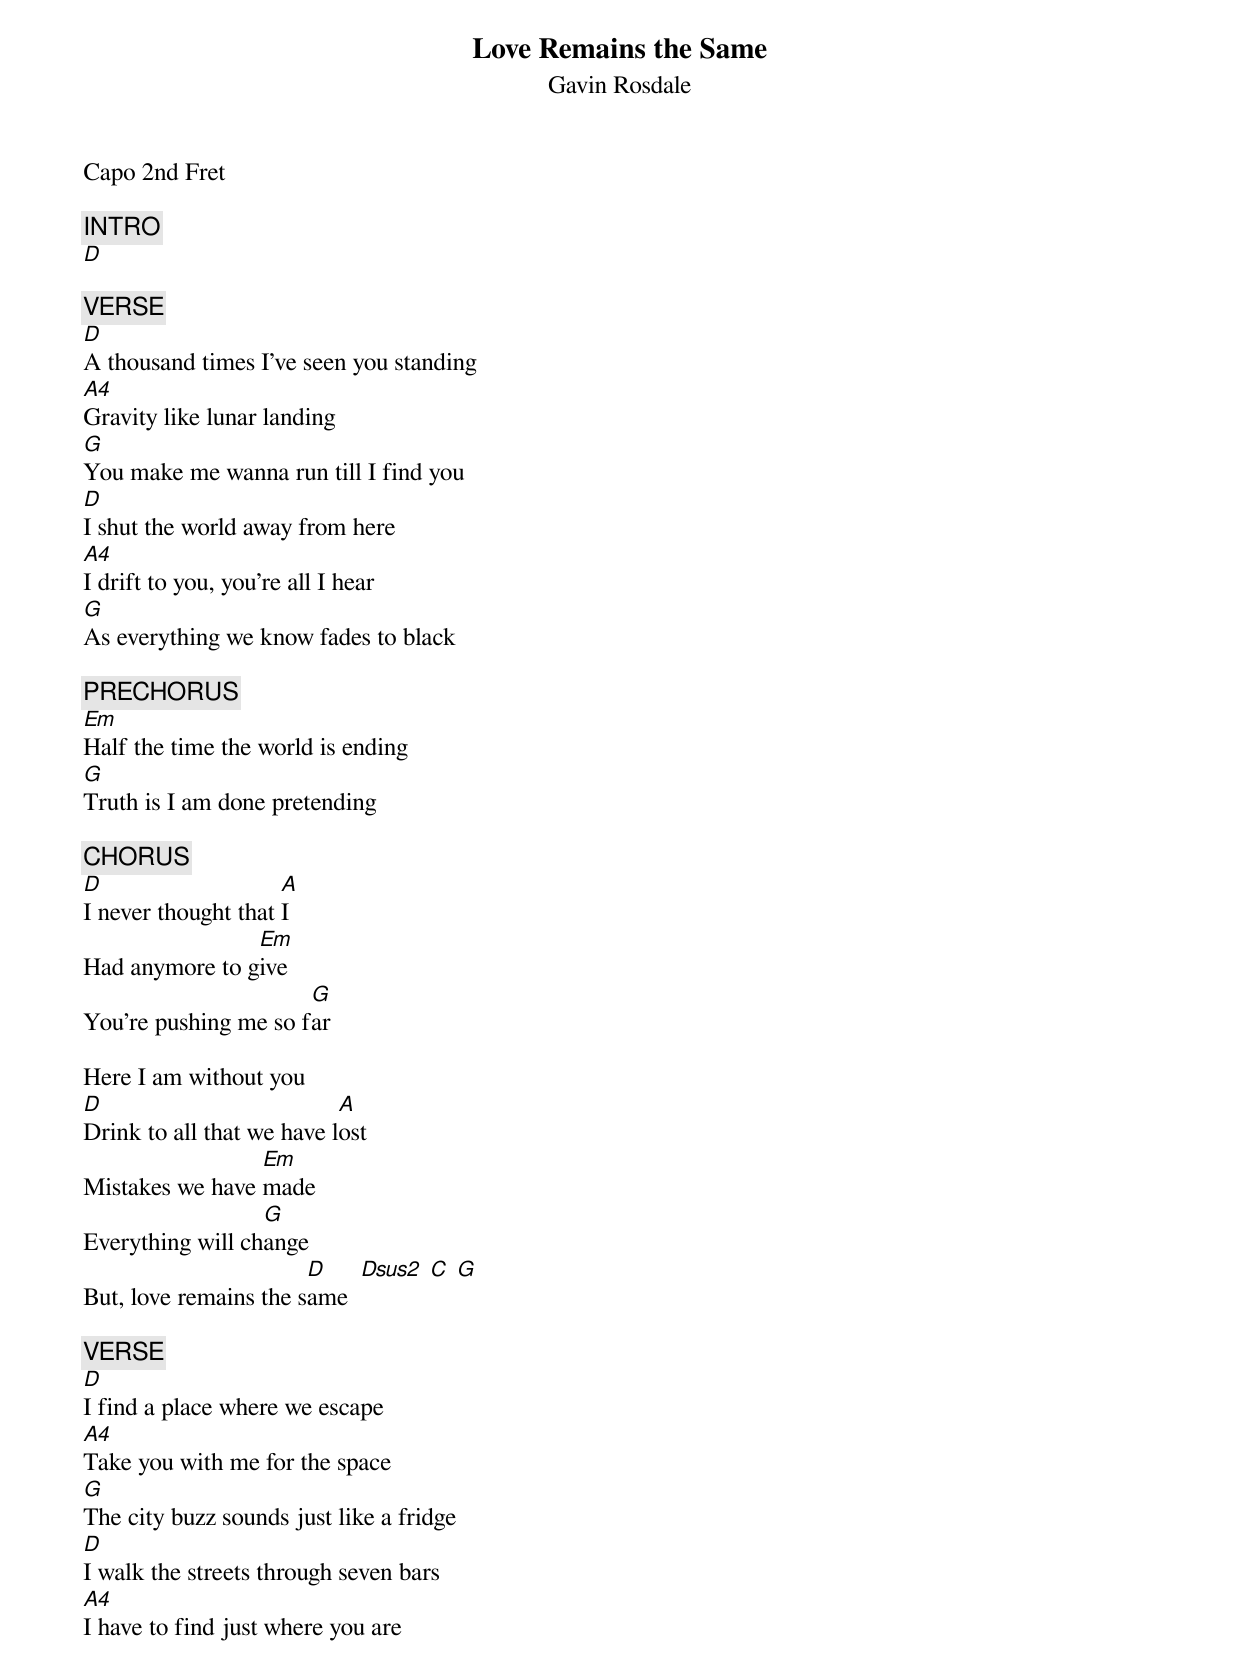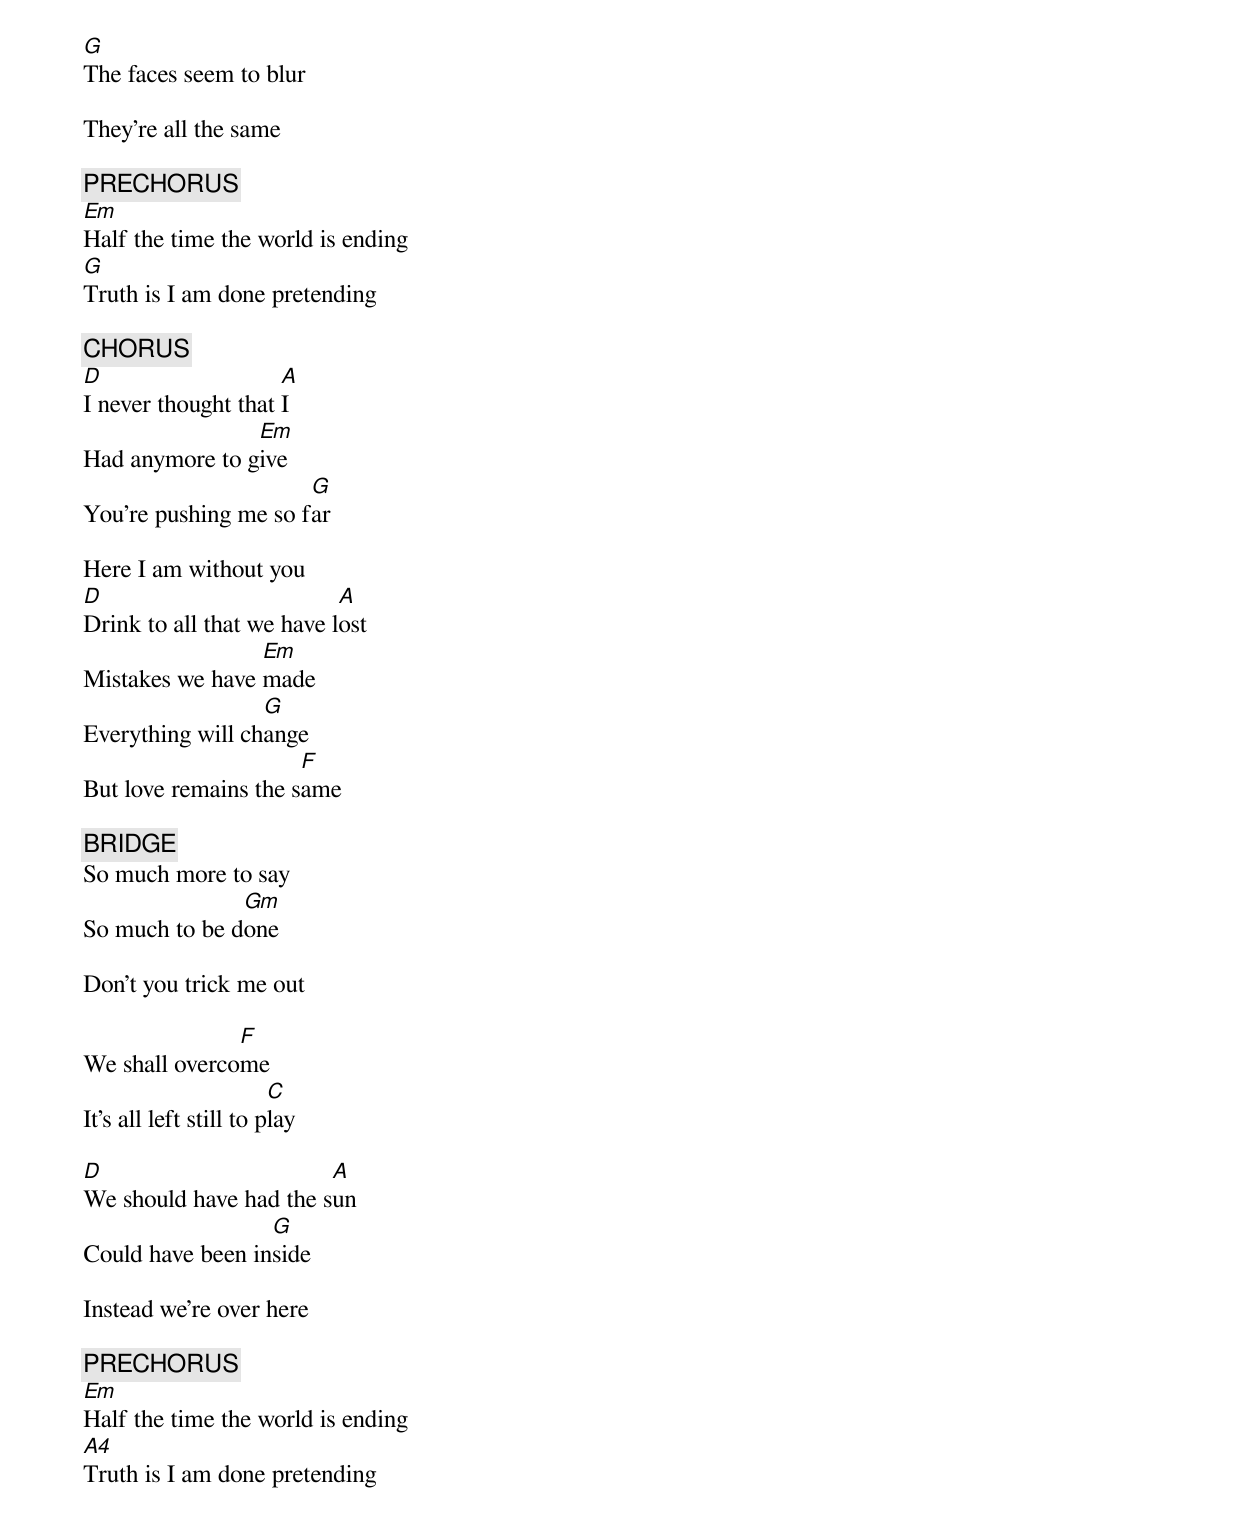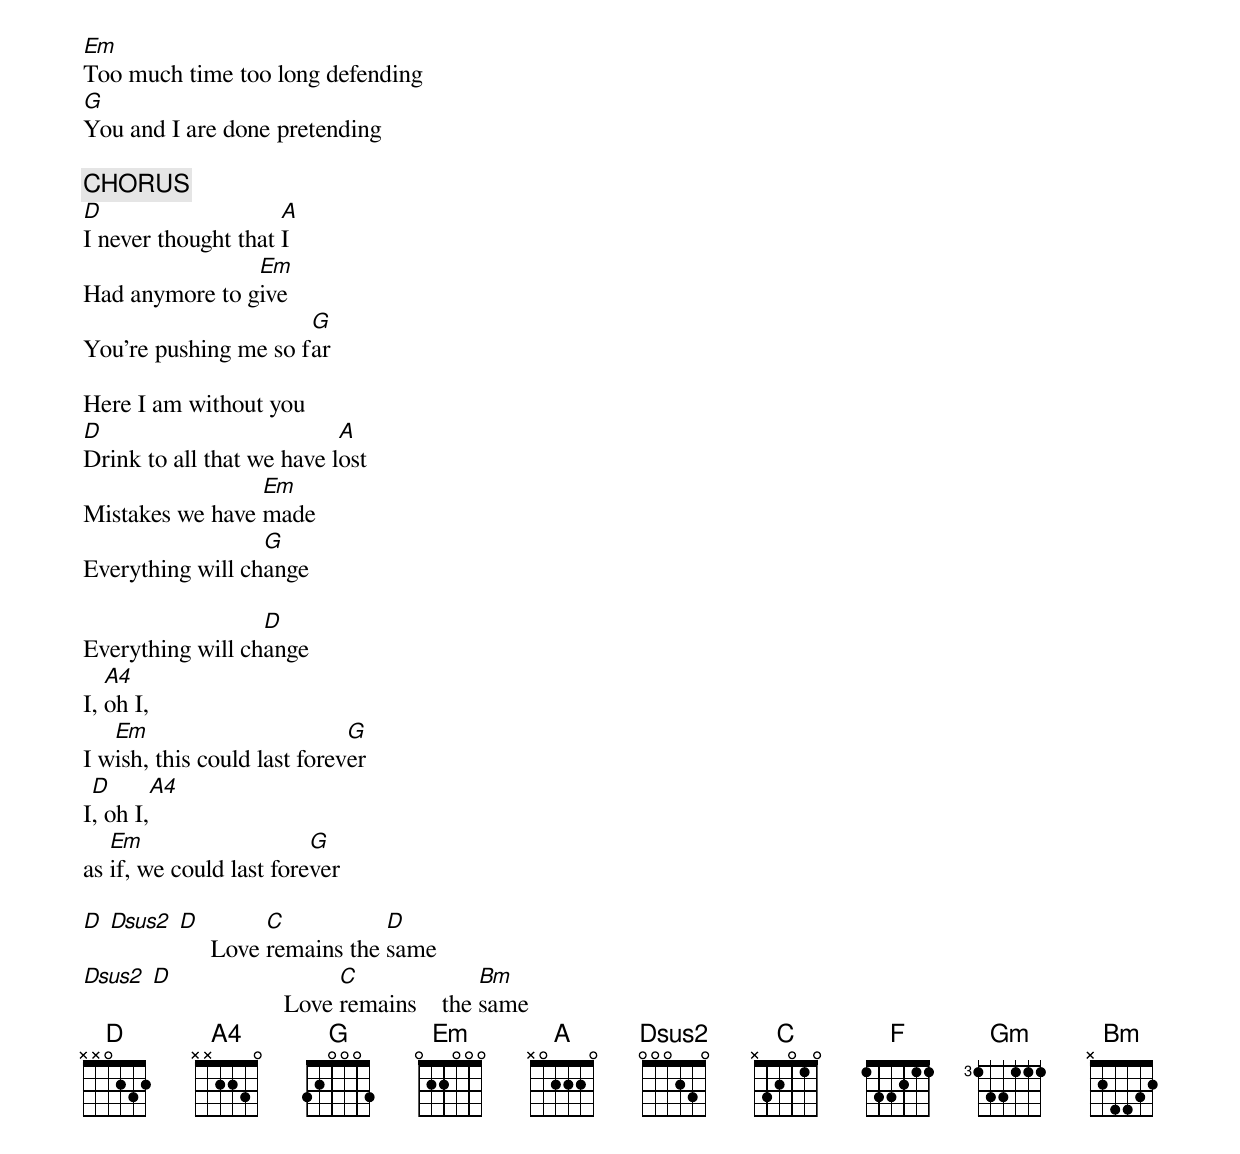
{title: Love Remains the Same}
{subtitle: Gavin Rosdale}

Capo 2nd Fret

{c:INTRO}
[D]

{c:VERSE}
[D]A thousand times I've seen you standing
[A4]Gravity like lunar landing
[G]You make me wanna run till I find you
[D]I shut the world away from here
[A4]I drift to you, you're all I hear
[G]As everything we know fades to black

{c:PRECHORUS}
[Em]Half the time the world is ending
[G]Truth is I am done pretending

{c:CHORUS}
[D]I never thought that [A]I
Had anymore to g[Em]ive
You're pushing me so f[G]ar

Here I am without you
[D]Drink to all that we have l[A]ost
Mistakes we have [Em]made
Everything will ch[G]ange
But, love remains the s[D]ame  [Dsus2] [C] [G]

{c:VERSE}
[D]I find a place where we escape
[A4]Take you with me for the space
[G]The city buzz sounds just like a fridge
[D]I walk the streets through seven bars
[A4]I have to find just where you are
[G]The faces seem to blur

They're all the same

{c:PRECHORUS}
[Em]Half the time the world is ending
[G]Truth is I am done pretending

{c:CHORUS}
[D]I never thought that [A]I
Had anymore to g[Em]ive
You're pushing me so f[G]ar

Here I am without you
[D]Drink to all that we have l[A]ost
Mistakes we have [Em]made
Everything will ch[G]ange
But love remains the s[F]ame

{c:BRIDGE}
So much more to say
So much to be d[Gm]one

Don't you trick me out

We shall overco[F]me
It's all left still to p[C]lay

[D]We should have had the s[A]un
Could have been in[G]side

Instead we're over here

{c:PRECHORUS}
[Em]Half the time the world is ending
[A4]Truth is I am done pretending
[Em]Too much time too long defending
[G]You and I are done pretending

{c:CHORUS}
[D]I never thought that [A]I
Had anymore to g[Em]ive
You're pushing me so f[G]ar

Here I am without you
[D]Drink to all that we have l[A]ost
Mistakes we have [Em]made
Everything will ch[G]ange

Everything will ch[D]ange
I, [A4]oh I,
I w[Em]ish, this could last forev[G]er
I[D], oh I,[A4]
as [Em]if, we could last fore[G]ver

[D] [Dsus2] [D]     Love [C]remains the [D]same
[Dsus2] [D]                     Love [C]remains    the [Bm]same
